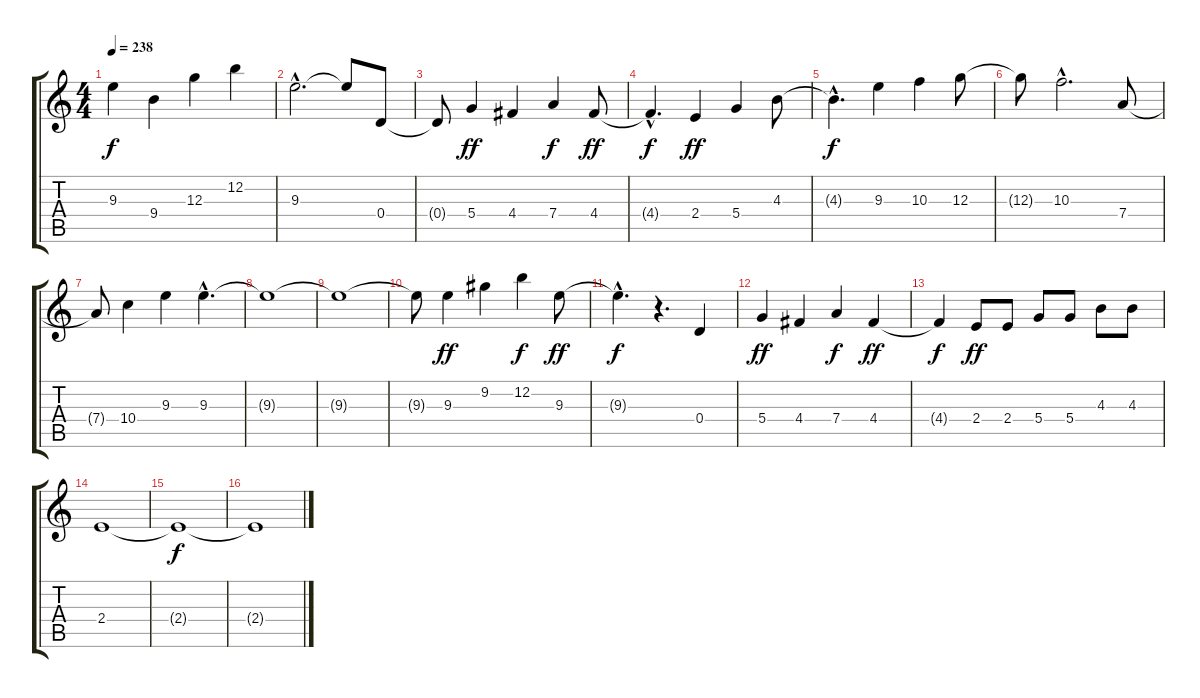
\track "" {instrument overdrivenguitar}
\staff {score tabs}
\tuning (E4 B3 G3 D3 A2 E2) {hide}
\ts (4 4)
\tempo 238
\clef g2
\ks c
9.3{t}.4{dy f} 9.4.4 12.3.4 12.2.4 |
9.3{hac}.2{d} 9.3{t}.8 0.4.8 |
0.4{t}.8 5.4.4{dy ff} 4.4.4 7.4.4{dy f} 4.4.8{dy ff} |
4.4{hac t}.4{d dy f} 2.4.4{dy ff} 5.4.4 4.3.8 |
4.3{hac t}.4{d dy f} 9.3.4 10.3.4 12.3.8 |
12.3{t}.8 10.3{hac}.2{d} 7.4.8 |
7.4{t}.8 10.4.4 9.3.4 9.3{hac}.4{d} |
9.3{t}.1 |
9.3{t}.1 |
9.3{t}.8 9.3.4{dy ff} 9.2.4 12.2.4{dy f} 9.3.8{dy ff} |
9.3{hac t}.4{d dy f} r.4{d} 0.4.4 |
5.4.4{dy ff} 4.4.4 7.4.4{dy f} 4.4.4{dy ff} |
4.4{t}.4{dy f} 2.4.8{dy ff} 2.4.8 5.4.8 5.4.8 4.3.8 4.3.8 |
2.4.1 |
2.4{t}.1{dy f} |
2.4{t}.1
